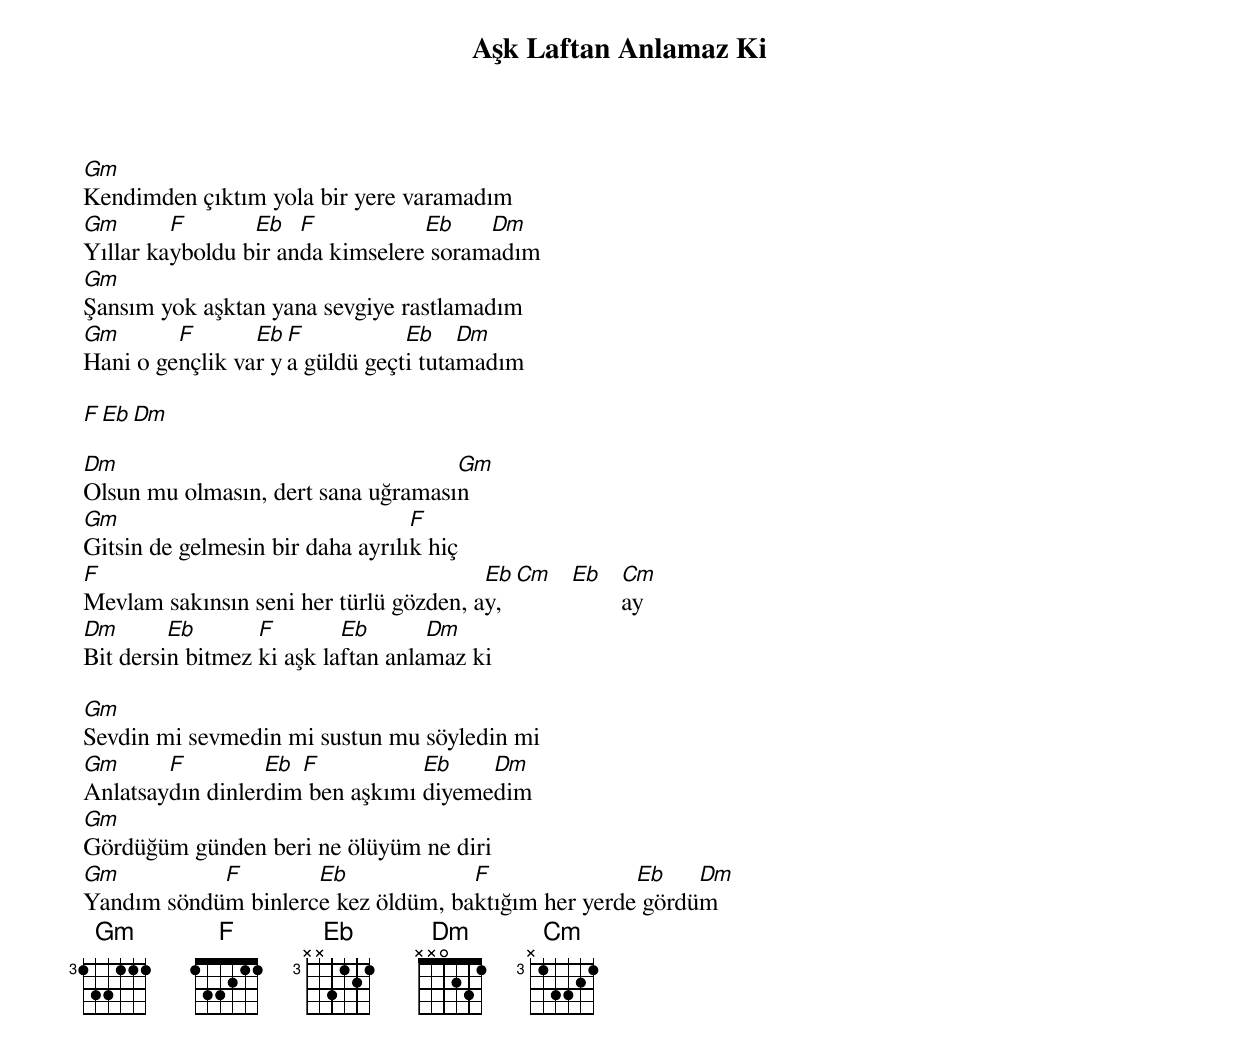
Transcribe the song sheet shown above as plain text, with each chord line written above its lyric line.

{title: Aşk Laftan Anlamaz Ki}
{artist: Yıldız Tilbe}

Gm
Kendimden çıktım yola bir yere varamadım
Gm       F       Eb   F           Eb    Dm
Yıllar kayboldu bir anda kimselere soramadım
Gm
Şansım yok aşktan yana sevgiye rastlamadım
Gm       F       Eb F           Eb    Dm
Hani o gençlik var ya güldü geçti tutamadım

F Eb Dm

Dm                                  Gm
Olsun mu olmasın, dert sana uğramasın
Gm                                F
Gitsin de gelmesin bir daha ayrılık hiç
F                                       Eb Cm Eb Cm
Mevlam sakınsın seni her türlü gözden, ay,       ay
Dm       Eb       F        Eb       Dm
Bit dersin bitmez ki aşk laftan anlamaz ki

Gm
Sevdin mi sevmedin mi sustun mu söyledin mi
Gm      F         Eb F           Eb    Dm
Anlatsaydın dinlerdim ben aşkımı diyemedim
Gm
Gördüğüm günden beri ne ölüyüm ne diri
Gm          F        Eb             F               Eb    Dm
Yandım söndüm binlerce kez öldüm, baktığım her yerde gördüm
